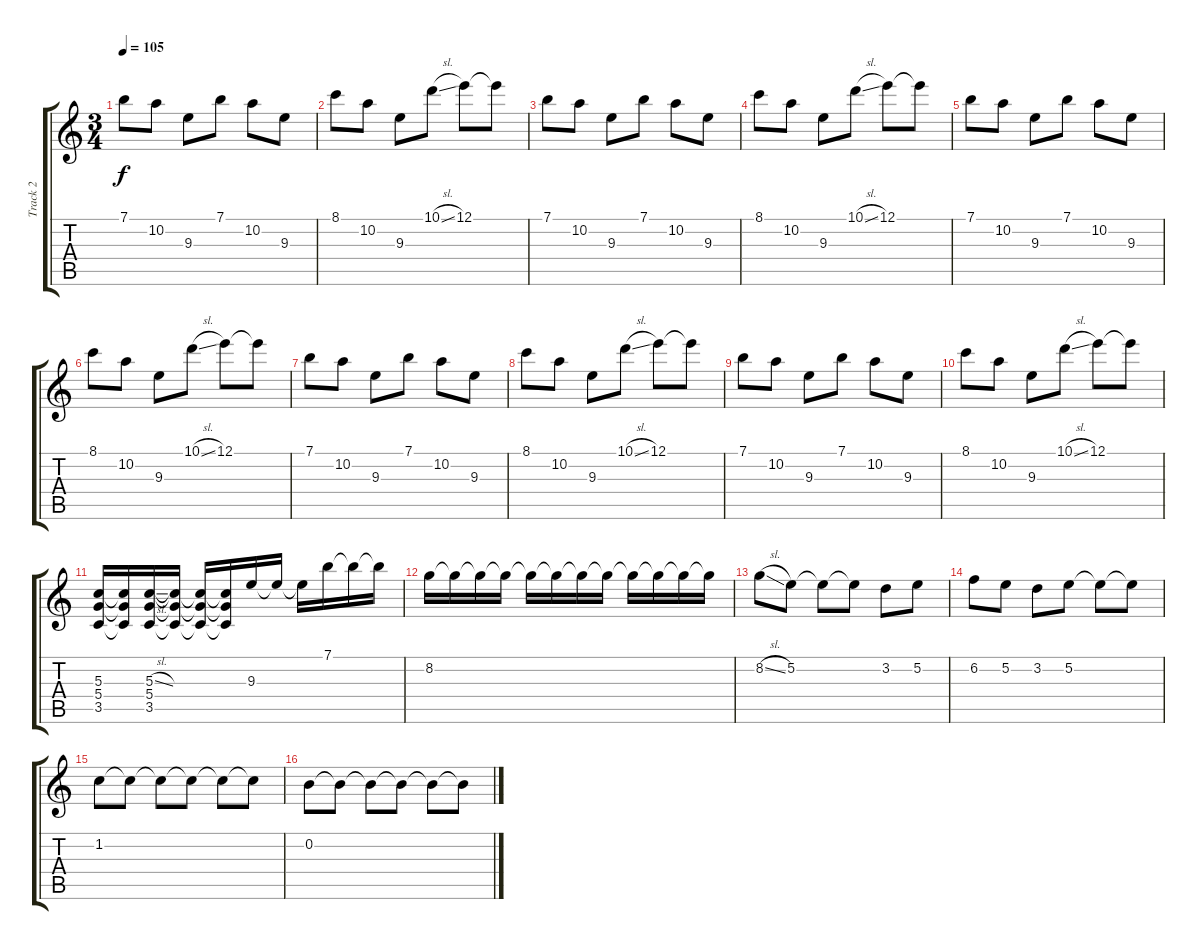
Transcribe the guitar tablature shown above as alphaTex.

\track ("Track 2" "Track 2") {instrument distortionguitar}
\staff {score tabs}
\tuning (E4 B3 G3 D3 A2 E2) {hide}
\ts (3 4)
\tempo 105
\clef g2
\ks c
7.1.8{dy f} 10.2.8 9.3.8 7.1.8 10.2.8 9.3.8 |
8.1.8 10.2.8 9.3.8 10.1{sl}.8 12.1.8 12.1{t}.8 |
7.1.8 10.2.8 9.3.8 7.1.8 10.2.8 9.3.8 |
8.1.8 10.2.8 9.3.8 10.1{sl}.8 12.1.8 12.1{t}.8 |
7.1.8 10.2.8 9.3.8 7.1.8 10.2.8 9.3.8 |
8.1.8 10.2.8 9.3.8 10.1{sl}.8 12.1.8 12.1{t}.8 |
7.1.8 10.2.8 9.3.8 7.1.8 10.2.8 9.3.8 |
8.1.8 10.2.8 9.3.8 10.1{sl}.8 12.1.8 12.1{t}.8 |
7.1.8 10.2.8 9.3.8 7.1.8 10.2.8 9.3.8 |
8.1.8 10.2.8 9.3.8 10.1{sl}.8 12.1.8 12.1{t}.8 |
(5.3 5.4 3.5).16 (5.3{t} 5.4{t} 3.5{t}).16 (5.3{sl} 5.4 3.5).16 (5.3{t} 5.4{t} 3.5{t}).16 (5.3{t} 5.4{t} 3.5{t}).16 (5.3{t} 5.4{t} 3.5{t}).16 9.3.16 9.3{t}.16 9.3{t}.16 7.1.16 7.1{t}.16 7.1{t}.16 |
8.2.16 8.2{t}.16 8.2{t}.16 8.2{t}.16 8.2{t}.16 8.2{t}.16 8.2{t}.16 8.2{t}.16 8.2{t}.16 8.2{t}.16 8.2{t}.16 8.2{t}.16 |
8.2{sl}.8 5.2.8 5.2{t}.8 5.2{t}.8 3.2.8 5.2.8 |
6.2.8 5.2.8 3.2.8 5.2.8 5.2{t}.8 5.2{t}.8 |
1.2.8 1.2{t}.8 1.2{t}.8 1.2{t}.8 1.2{t}.8 1.2{t}.8 |
0.2.8 0.2{t}.8 0.2{t}.8 0.2{t}.8 0.2{t}.8 0.2{t}.8
